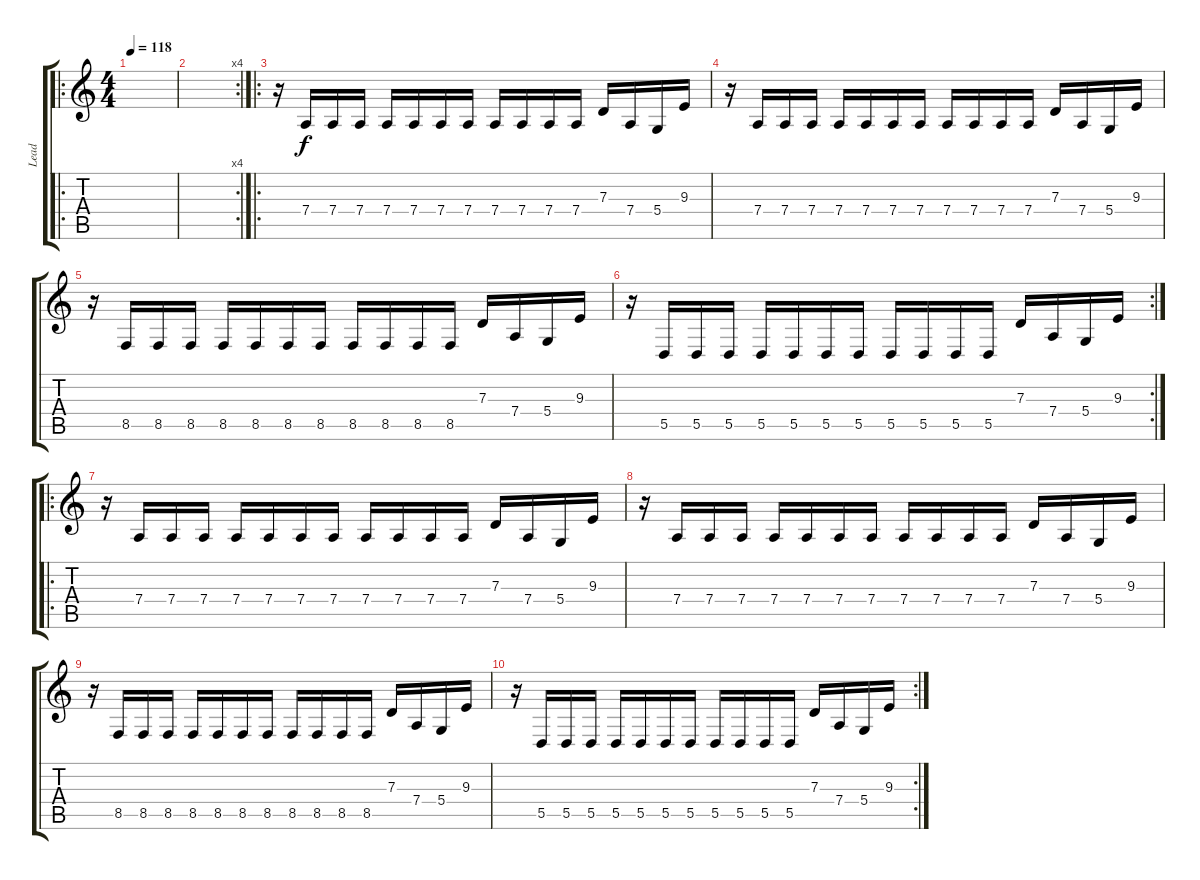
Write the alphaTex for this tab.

\track ("Lead" "Lead") {instrument lead1square}
\staff {score tabs}
\tuning (E4 B3 G3 D3 A2 E2) {hide}
\ro
\ts (4 4)
\tempo 118
\clef g2
\ks c
|
\rc 4
|
\ro
r.16 7.4.16 7.4.16 7.4.16 7.4.16 7.4.16 7.4.16 7.4.16 7.4.16 7.4.16 7.4.16 7.4.16 7.3.16 7.4.16 5.4.16 9.3.16 |
r.16 7.4.16 7.4.16 7.4.16 7.4.16 7.4.16 7.4.16 7.4.16 7.4.16 7.4.16 7.4.16 7.4.16 7.3.16 7.4.16 5.4.16 9.3.16 |
r.16 8.5.16 8.5.16 8.5.16 8.5.16 8.5.16 8.5.16 8.5.16 8.5.16 8.5.16 8.5.16 8.5.16 7.3.16 7.4.16 5.4.16 9.3.16 |
\rc 2
r.16 5.5.16 5.5.16 5.5.16 5.5.16 5.5.16 5.5.16 5.5.16 5.5.16 5.5.16 5.5.16 5.5.16 7.3.16 7.4.16 5.4.16 9.3.16 |
\ro
r.16 7.4.16 7.4.16 7.4.16 7.4.16 7.4.16 7.4.16 7.4.16 7.4.16 7.4.16 7.4.16 7.4.16 7.3.16 7.4.16 5.4.16 9.3.16 |
r.16 7.4.16 7.4.16 7.4.16 7.4.16 7.4.16 7.4.16 7.4.16 7.4.16 7.4.16 7.4.16 7.4.16 7.3.16 7.4.16 5.4.16 9.3.16 |
r.16 8.5.16 8.5.16 8.5.16 8.5.16 8.5.16 8.5.16 8.5.16 8.5.16 8.5.16 8.5.16 8.5.16 7.3.16 7.4.16 5.4.16 9.3.16 |
\rc 2
r.16 5.5.16 5.5.16 5.5.16 5.5.16 5.5.16 5.5.16 5.5.16 5.5.16 5.5.16 5.5.16 5.5.16 7.3.16 7.4.16 5.4.16 9.3.16
